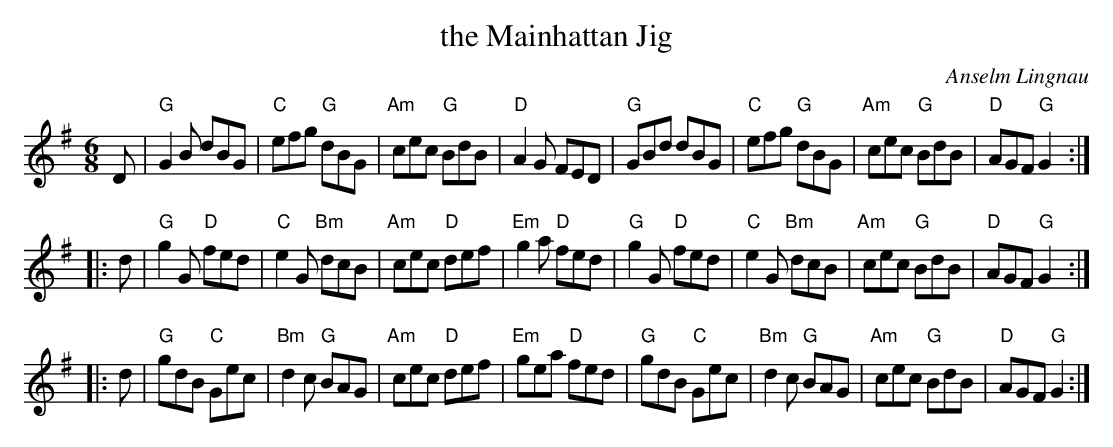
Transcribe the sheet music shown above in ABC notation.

X:1
T: the Mainhattan Jig
C: Anselm Lingnau
M: 6/8
L: 1/8
K: G
D \
| "G"G2B dBG | "C"efg "G"dBG | "Am"cec "G"BdB | "D"A2G FED \
| "G"GBd dBG | "C"efg "G"dBG | "Am"cec "G"BdB | "D"AGF "G"G2 :|
|: d \
| "G"g2G "D"fed | "C"e2G "Bm"dcB | "Am"cec "D"def | "Em"g2a "D"fed \
| "G"g2G "D"fed | "C"e2G "Bm"dcB | "Am"cec "G"BdB | "D"AGF "G"G2 :|
|: d \
| "G"gdB "C"Gec | "Bm"d2c "G"BAG | "Am"cec "D"def | "Em"gea "D"fed \
| "G"gdB "C"Gec | "Bm"d2c "G"BAG | "Am"cec "G"BdB | "D"AGF "G"G2 :|
